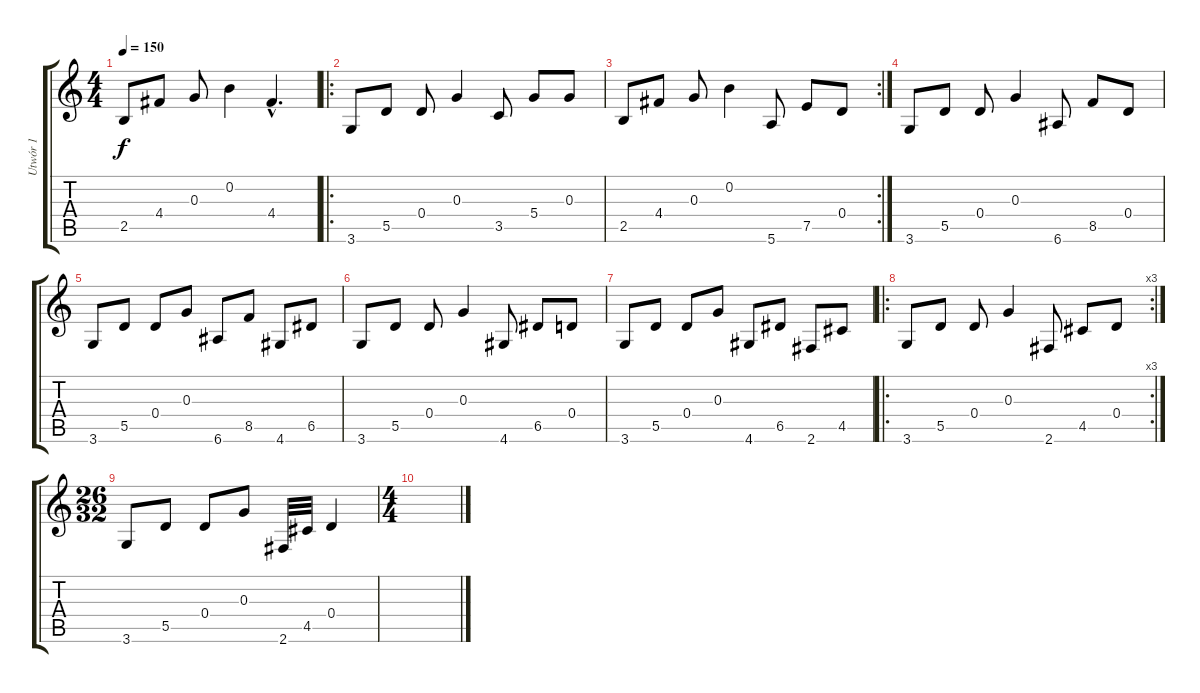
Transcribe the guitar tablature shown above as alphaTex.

\track ("Utwór 1" "Utwór 1") {instrument electricguitarclean}
\staff {score tabs}
\tuning (E4 B3 G3 D3 A2 E2) {hide}
\ts (4 4)
\tempo 150
\clef g2
\ks c
2.5.8{dy f} 4.4.8 0.3.8 0.2.4 4.4{hac}.4{d} |
\ro
3.6.8 5.5.8 0.4.8 0.3.4 3.5.8 5.4.8 0.3.8 |
\rc 2
2.5.8 4.4.8 0.3.8 0.2.4 5.6.8 7.5.8 0.4.8 |
3.6.8 5.5.8 0.4.8 0.3.4 6.6.8 8.5.8 0.4.8 |
3.6.8 5.5.8 0.4.8 0.3.8 6.6.8 8.5.8 4.6.8 6.5.8 |
3.6.8 5.5.8 0.4.8 0.3.4 4.6.8 6.5.8 0.4.8 |
3.6.8 5.5.8 0.4.8 0.3.8 4.6.8 6.5.8 2.6.8 4.5.8 |
\ro
\rc 3
3.6.8 5.5.8 0.4.8 0.3.4 2.6.8 4.5.8 0.4.8 |
\ts (26 32)
3.6.8 5.5.8 0.4.8 0.3.8 2.6.32 4.5.32 0.4.4 |
\ts (4 4)
